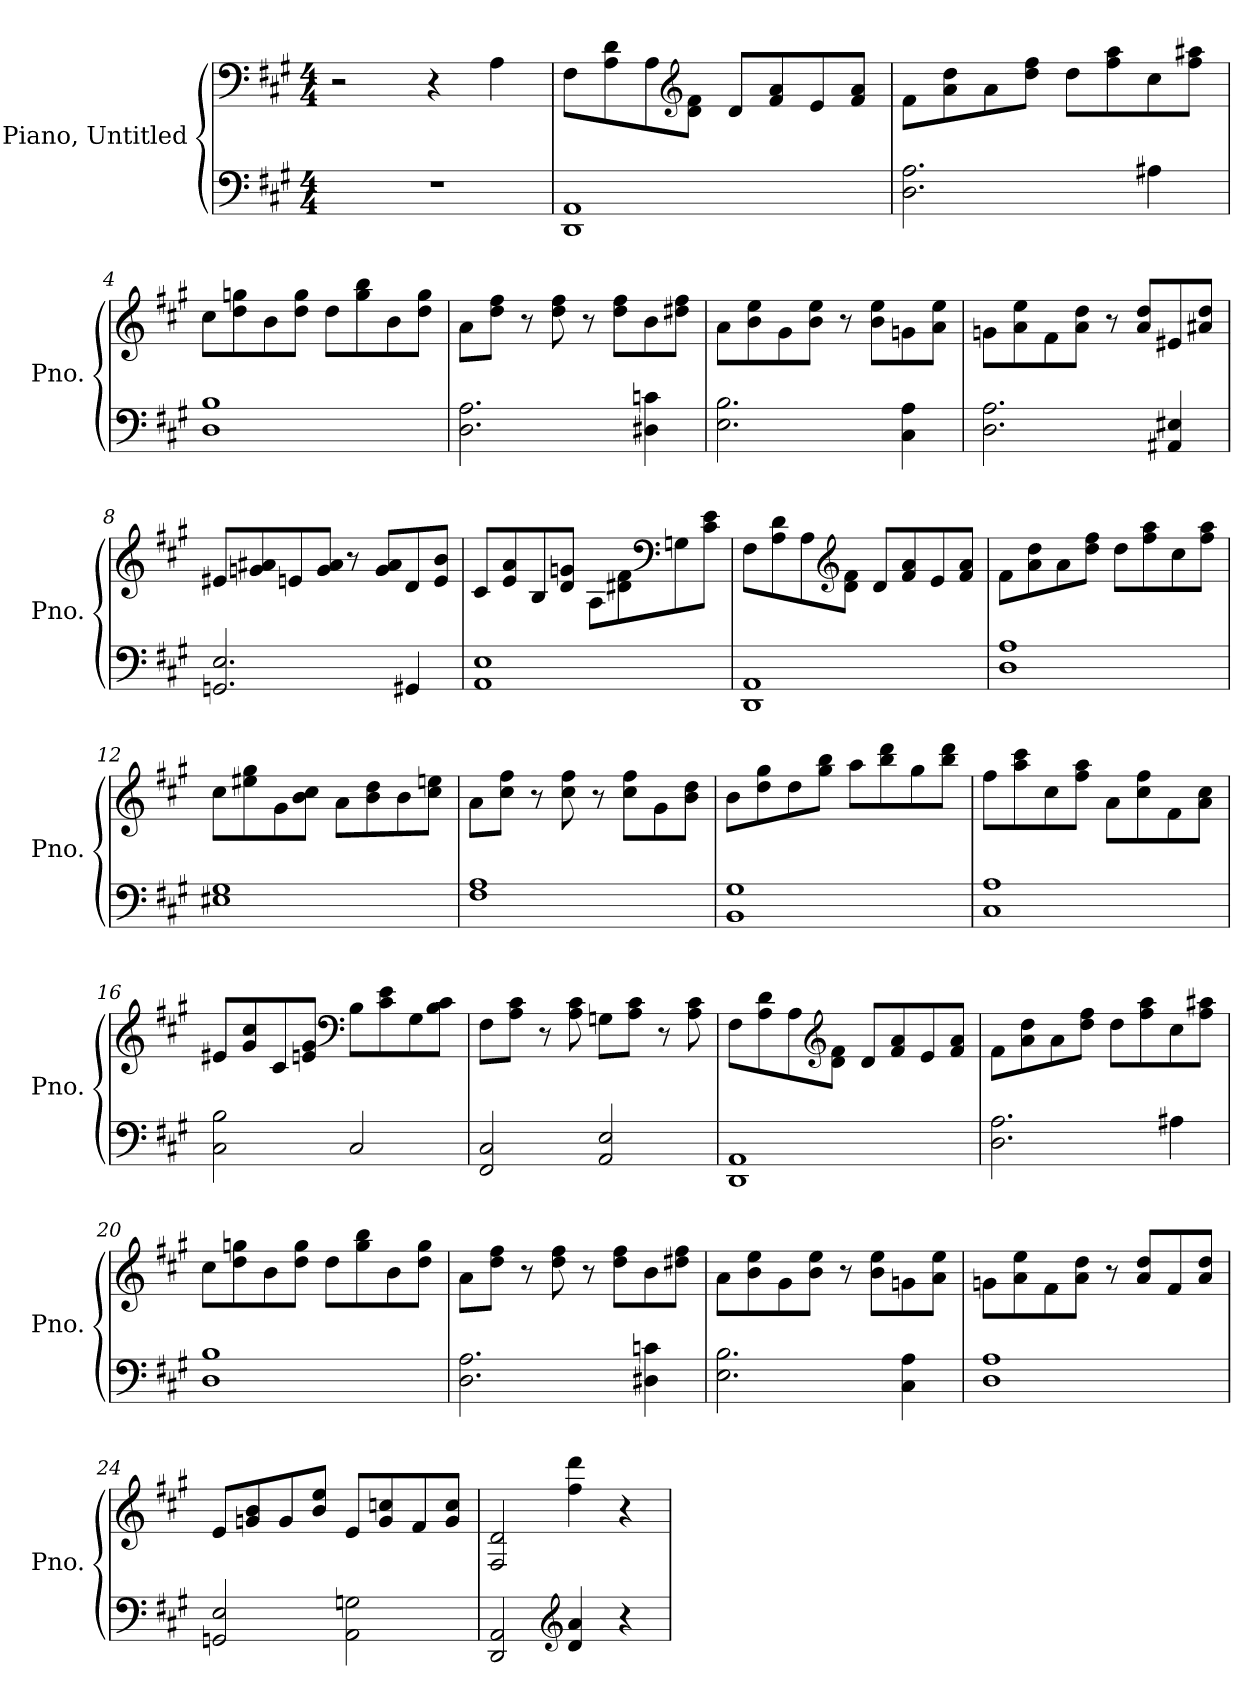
**kern	**kern
*part2	*part1
*staff2	*staff1
*I"Piano, Untitled	*I"Piano, Untitled
*I'Pno.	*I'Pno.
*clefF4	*clefF4
*k[f#c#g#]	*k[f#c#g#]
*M4/4	*M4/4
*MM120	*MM120
=1	=1
1r	2r
.	4r
.	4A\
=2	=2
1DD 1AA	8F#\L
.	8A\ 8d\
.	8A\
*	*clefG2
.	8d\ 8f#\J
.	8d/L
.	8f#/ 8a/
.	8e/
.	8f#/ 8a/J
=3	=3
2.D\ 2.A\	8f#\L
.	8a\ 8dd\
.	8a\
.	8dd\ 8ff#\J
.	8dd\L
.	8ff#\ 8aa\
4A#X\	8cc#\
.	8ff#\ 8aa#X\J
=4	=4
1D 1B	8cc#\L
.	8dd\ 8ggn\
.	8b\
.	8dd\ 8gg\J
.	8dd\L
.	8gg\ 8bb\
.	8b\
.	8dd\ 8gg\J
!!LO:LB:g=z
=5	=5
2.D\ 2.A\	8a\L
.	8dd\ 8ff#\J
.	8r
.	8dd\ 8ff#\
.	8r
.	8dd\ 8ff#\L
4D#X\ 4cn\	8b\
.	8dd#X\ 8ff#\J
=6	=6
2.E\ 2.B\	8a\L
.	8b\ 8ee\
.	8g#\
.	8b\ 8ee\J
.	8r
.	8b\ 8ee\L
4C#\ 4A\	8gn\
.	8a\ 8ee\J
=7	=7
2.D\ 2.A\	8gn\L
.	8a\ 8ee\
.	8f#\
.	8a\ 8dd\J
.	8r
.	8a/ 8dd/L
4AA#X/ 4E#X/	8e#X/
.	8a#X/ 8dd/J
=8	=8
2.GGn/ 2.E/	8e#X/L
.	8gn/ 8a#X/
.	8en/
.	8g/ 8a#/J
.	8r
.	8g/ 8a#/L
4GG#X/	8d/
.	8e/ 8b/J
!!LO:LB:g=z
=9	=9
1AA 1E	8c#/L
.	8e/ 8a/
.	8B/
.	8d/ 8gn/J
.	8A\L
.	8d#X\ 8f#\
*	*clefF4
.	8Gn\
.	8c#\ 8e\J
=10	=10
1DD 1AA	8F#\L
.	8A\ 8d\
.	8A\
*	*clefG2
.	8d\ 8f#\J
.	8d/L
.	8f#/ 8a/
.	8e/
.	8f#/ 8a/J
=11	=11
1D 1A	8f#\L
.	8a\ 8dd\
.	8a\
.	8dd\ 8ff#\J
.	8dd\L
.	8ff#\ 8aa\
.	8cc#\
.	8ff#\ 8aa\J
=12	=12
1E#X 1G#	8cc#\L
.	8ee#X\ 8gg#\
.	8g#\
.	8b\ 8cc#\J
.	8a\L
.	8b\ 8dd\
.	8b\
.	8cc#\ 8een\J
!!LO:LB:g=z
=13	=13
1F# 1A	8a\L
.	8cc#\ 8ff#\J
.	8r
.	8cc#\ 8ff#\
.	8r
.	8cc#\ 8ff#\L
.	8g#\
.	8b\ 8dd\J
=14	=14
1BB 1G#	8b\L
.	8dd\ 8gg#\
.	8dd\
.	8gg#\ 8bb\J
.	8aa\L
.	8bb\ 8ddd\
.	8gg#\
.	8bb\ 8ddd\J
=15	=15
1C# 1A	8ff#\L
.	8aa\ 8ccc#\
.	8cc#\
.	8ff#\ 8aa\J
.	8a\L
.	8cc#\ 8ff#\
.	8f#\
.	8a\ 8cc#\J
=16	=16
2C#\ 2B\	8e#X/L
.	8g#/ 8cc#/
.	8c#/
.	8en/ 8g#/J
*	*clefF4
2C#/	8B\L
.	8c#\ 8e\
.	8G#\
.	8B\ 8c#\J
!!LO:LB:g=z
=17	=17
2FF#/ 2C#/	8F#\L
.	8A\ 8c#\J
.	8r
.	8A\ 8c#\
2AA/ 2E/	8Gn\L
.	8A\ 8c#\J
.	8r
.	8A\ 8c#\
=18	=18
1DD 1AA	8F#\L
.	8A\ 8d\
.	8A\
*	*clefG2
.	8d\ 8f#\J
.	8d/L
.	8f#/ 8a/
.	8e/
.	8f#/ 8a/J
=19	=19
2.D\ 2.A\	8f#\L
.	8a\ 8dd\
.	8a\
.	8dd\ 8ff#\J
.	8dd\L
.	8ff#\ 8aa\
4A#X\	8cc#\
.	8ff#\ 8aa#X\J
=20	=20
1D 1B	8cc#\L
.	8dd\ 8ggn\
.	8b\
.	8dd\ 8gg\J
.	8dd\L
.	8gg\ 8bb\
.	8b\
.	8dd\ 8gg\J
!!LO:LB:g=z
=21	=21
2.D\ 2.A\	8a\L
.	8dd\ 8ff#\J
.	8r
.	8dd\ 8ff#\
.	8r
.	8dd\ 8ff#\L
4D#X\ 4cn\	8b\
.	8dd#X\ 8ff#\J
=22	=22
2.E\ 2.B\	8a\L
.	8b\ 8ee\
.	8g#\
.	8b\ 8ee\J
.	8r
.	8b\ 8ee\L
4C#\ 4A\	8gn\
.	8a\ 8ee\J
=23	=23
1D 1A	8gn\L
.	8a\ 8ee\
.	8f#\
.	8a\ 8dd\J
.	8r
.	8a/ 8dd/L
.	8f#/
.	8a/ 8dd/J
=24	=24
2GGn/ 2E/	8e/L
.	8gn/ 8b/
.	8g/
.	8b/ 8ee/J
2AA\ 2Gn\	8e/L
.	8g/ 8ccn/
.	8f#/
.	8g/ 8cc/J
=25	=25
2DD/ 2AA/	2F#/ 2d/
*clefG2	*
4d/ 4a/	4ff#\ 4ddd\
4r	4r
=	=
*-	*-
